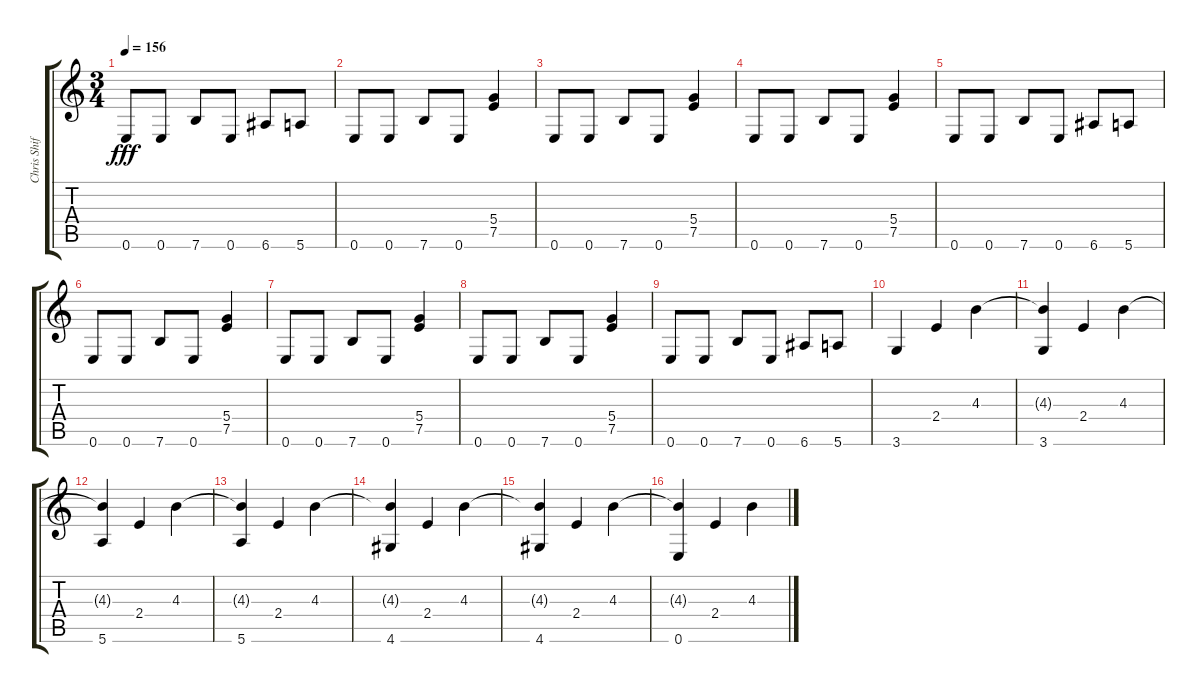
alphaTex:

\track ("Chris Shifflet" "Chris Shif") {instrument distortionguitar}
\staff {score tabs}
\tuning (E4 B3 G3 D3 A2 E2) {hide}
\ts (3 4)
\tempo 156
\clef g2
\ks c
0.6.8{dy fff} 0.6.8 7.6.8 0.6.8 6.6.8 5.6.8 |
0.6.8 0.6.8 7.6.8 0.6.8 (5.4 7.5).4 |
0.6.8 0.6.8 7.6.8 0.6.8 (5.4 7.5).4 |
0.6.8 0.6.8 7.6.8 0.6.8 (5.4 7.5).4 |
0.6.8 0.6.8 7.6.8 0.6.8 6.6.8 5.6.8 |
0.6.8 0.6.8 7.6.8 0.6.8 (5.4 7.5).4 |
0.6.8 0.6.8 7.6.8 0.6.8 (5.4 7.5).4 |
0.6.8 0.6.8 7.6.8 0.6.8 (5.4 7.5).4 |
0.6.8 0.6.8 7.6.8 0.6.8 6.6.8 5.6.8 |
3.6.4 2.4.4 4.3.4 |
(4.3{t} 3.6).4 2.4.4 4.3.4 |
(4.3{t} 5.6).4 2.4.4 4.3.4 |
(4.3{t} 5.6).4 2.4.4 4.3.4 |
(4.3{t} 4.6).4 2.4.4 4.3.4 |
(4.3{t} 4.6).4 2.4.4 4.3.4 |
(4.3{t} 0.6).4 2.4.4 4.3.4
